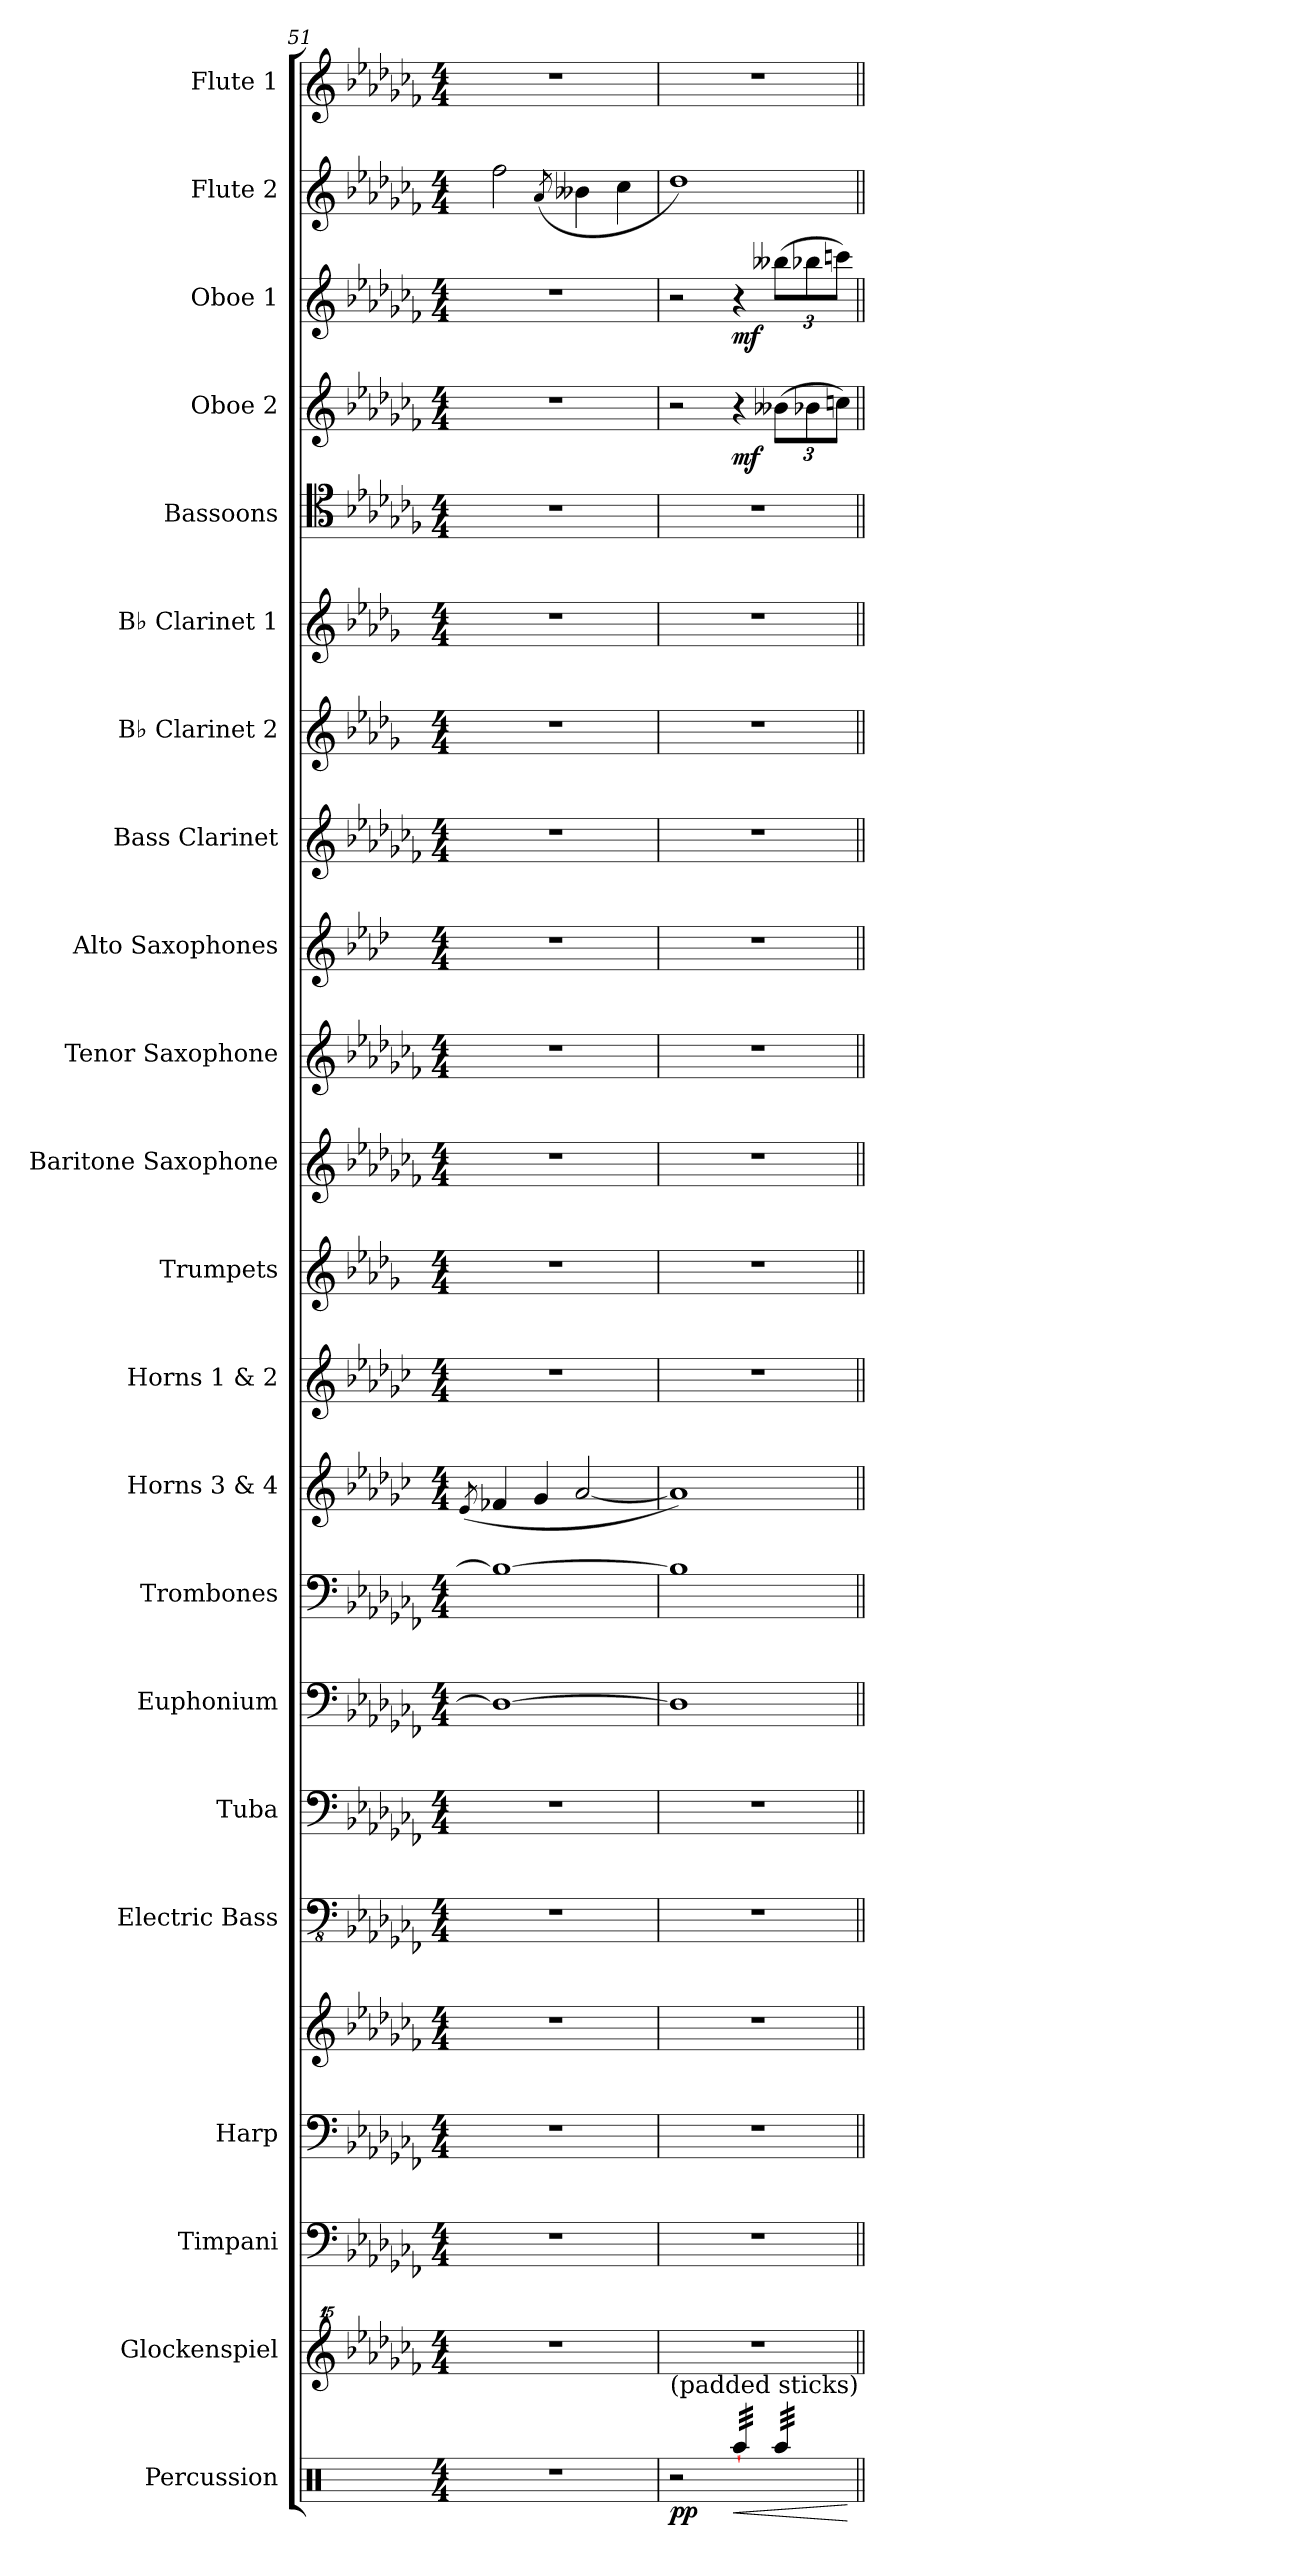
**kern	**dynam	**kern	**kern	**kern	**kern	**kern	**kern	**kern	**kern	**kern	**kern	**kern	**kern	**kern	**kern	**kern	**kern	**kern	**kern	**kern	**dynam	**kern	**dynam	**kern	**kern
*part22	*part22	*part21	*part20	*part19	*part19	*part18	*part17	*part16	*part15	*part14	*part13	*part12	*part11	*part10	*part9	*part8	*part7	*part6	*part5	*part4	*part4	*part3	*part3	*part2	*part1
*staff23	*staff23	*staff22	*staff21	*staff20	*staff19	*staff18	*staff17	*staff16	*staff15	*staff14	*staff13	*staff12	*staff11	*staff10	*staff9	*staff8	*staff7	*staff6	*staff5	*staff4	*staff4	*staff3	*staff3	*staff2	*staff1
*I"Percussion	*	*I"Glockenspiel	*I"Timpani	*I"Harp	*	*I"Electric Bass	*I"Tuba	*I"Euphonium	*I"Trombones	*I"Horns 3 &amp; 4	*I"Horns 1 &amp; 2	*I"Trumpets	*I"Baritone Saxophone	*I"Tenor Saxophone	*I"Alto Saxophones	*I"Bass Clarinet	*I"B♭ Clarinet 2	*I"B♭ Clarinet 1	*I"Bassoons	*I"Oboe 2	*	*I"Oboe 1	*	*I"Flute 2	*I"Flute 1
*I'Perc.	*	*I'Glk.	*I'Timp.	*I'Hrp.	*	*I'El. B.	*I'Tba.	*I'Euph.	*I'Tbns.	*I'Hns. 3/4	*I'Hns. 1/2	*I'Tpts.	*I'Bar. Sax.	*I'T. Sax.	*I'A. Saxes.	*I'B. Cl.	*I'B♭ Cl. 2	*I'B♭ Cl. 1	*I'Bsns.	*I'Ob. 2	*	*I'Ob. 1	*	*I'Fl. 2	*I'Fl. 1
*clefX	*	*clefG^^2	*clefF4	*clefF4	*clefG2	*clefFv4	*clefF4	*clefF4	*clefF4	*clefG2	*clefG2	*clefG2	*clefG2	*clefG2	*clefG2	*clefG2	*clefG2	*clefG2	*clefC4	*clefG2	*	*clefG2	*	*clefG2	*clefG2
*	*	*	*	*	*	*	*	*	*	*ITrd4c7	*ITrd4c7	*ITrd1c2	*ITrd12c21	*ITrd8c14	*ITrd5c9	*ITrd8c14	*ITrd1c2	*ITrd1c2	*	*	*	*	*	*	*
*k[]	*	*k[b-e-a-d-g-c-f-]	*k[b-e-a-d-g-c-f-]	*k[b-e-a-d-g-c-f-]	*k[b-e-a-d-g-c-f-]	*k[b-e-a-d-g-c-f-]	*k[b-e-a-d-g-c-f-]	*k[b-e-a-d-g-c-f-]	*k[b-e-a-d-g-c-f-]	*k[b-e-a-d-g-c-f-]	*k[b-e-a-d-g-c-f-]	*k[b-e-a-d-g-c-f-]	*k[b-e-a-d-g-c-f-]	*k[b-e-a-d-g-c-f-]	*k[b-e-a-d-g-c-f-]	*k[b-e-a-d-g-c-f-]	*k[b-e-a-d-g-c-f-]	*k[b-e-a-d-g-c-f-]	*k[b-e-a-d-g-c-f-]	*k[b-e-a-d-g-c-f-]	*	*k[b-e-a-d-g-c-f-]	*	*k[b-e-a-d-g-c-f-]	*k[b-e-a-d-g-c-f-]
*M4/4	*	*M4/4	*M4/4	*M4/4	*M4/4	*M4/4	*M4/4	*M4/4	*M4/4	*M4/4	*M4/4	*M4/4	*M4/4	*M4/4	*M4/4	*M4/4	*M4/4	*M4/4	*M4/4	*M4/4	*	*M4/4	*	*M4/4	*M4/4
=51	=51	=51	=51	=51	=51	=51	=51	=51	=51	=51	=51	=51	=51	=51	=51	=51	=51	=51	=51	=51	=51	=51	=51	=51	=51
.	.	.	.	.	.	.	.	.	.	(8qA-/	.	.	.	.	.	.	.	.	.	.	.	.	.	.	.
1r	.	1r	1r	1r	1r	1r	1r	1D-_	1B--_	4B--X/	1r	1r	1r	1r	1r	1r	1r	1r	1r	1r	.	1r	.	2ff-\	1r
.	.	.	.	.	.	.	.	.	.	4c-/	.	.	.	.	.	.	.	.	.	.	.	.	.	.	.
.	.	.	.	.	.	.	.	.	.	.	.	.	.	.	.	.	.	.	.	.	.	.	.	(>8qa-/	.
.	.	.	.	.	.	.	.	.	.	[2d-/	.	.	.	.	.	.	.	.	.	.	.	.	.	4b--X\	.
.	.	.	.	.	.	.	.	.	.	.	.	.	.	.	.	.	.	.	.	.	.	.	.	4cc-\	.
=52	=52	=52	=52	=52	=52	=52	=52	=52	=52	=52	=52	=52	=52	=52	=52	=52	=52	=52	=52	=52	=52	=52	=52	=52	=52
!LO:TX:a:t=(padded sticks)	!	!	!	!	!	!	!	!	!	!	!	!	!	!	!	!	!	!	!	!	!	!	!	!	!
!	!LO:DY:b	!	!	!	!	!	!	!	!	!	!	!	!	!	!	!	!	!	!	!	!	!	!	!	!
2r	pp	1r	1r	1r	1r	1r	1r	1D-]	1B--]	1d-])	1r	1r	1r	1r	1r	1r	1r	1r	1r	2r	.	2r	.	1dd-)	1r
!	!LO:HP:b	!	!	!	!	!	!	!	!	!	!	!	!	!	!	!	!	!	!	!	!LO:DY:b	!	!LO:DY:b	!	!
*tremolo	*	*	*	*	*	*	*	*	*	*	*	*	*	*	*	*	*	*	*	*	*	*	*	*	*
[32Raa/LLL	<	.	.	.	.	.	.	.	.	.	.	.	.	.	.	.	.	.	.	4r	mf	4r	mf	.	.
32Raa/	.	.	.	.	.	.	.	.	.	.	.	.	.	.	.	.	.	.	.	.	.	.	.	.	.
32Raa/	.	.	.	.	.	.	.	.	.	.	.	.	.	.	.	.	.	.	.	.	.	.	.	.	.
32Raa/	.	.	.	.	.	.	.	.	.	.	.	.	.	.	.	.	.	.	.	.	.	.	.	.	.
32Raa/	.	.	.	.	.	.	.	.	.	.	.	.	.	.	.	.	.	.	.	.	.	.	.	.	.
32Raa/	.	.	.	.	.	.	.	.	.	.	.	.	.	.	.	.	.	.	.	.	.	.	.	.	.
32Raa/	.	.	.	.	.	.	.	.	.	.	.	.	.	.	.	.	.	.	.	.	.	.	.	.	.
32Raa/JJJ	.	.	.	.	.	.	.	.	.	.	.	.	.	.	.	.	.	.	.	.	.	.	.	.	.
*	*	*	*	*	*	*	*	*	*	*	*	*	*	*	*	*	*	*	*	*Xbrackettup	*	*Xbrackettup	*	*	*
32Raa/LLL	.	.	.	.	.	.	.	.	.	.	.	.	.	.	.	.	.	.	.	(12b--X\L	.	(12bb--X\L	.	.	.
32Raa/	.	.	.	.	.	.	.	.	.	.	.	.	.	.	.	.	.	.	.	.	.	.	.	.	.
32Raa/	.	.	.	.	.	.	.	.	.	.	.	.	.	.	.	.	.	.	.	.	.	.	.	.	.
.	.	.	.	.	.	.	.	.	.	.	.	.	.	.	.	.	.	.	.	12b-X\	.	12bb-X\	.	.	.
32Raa/	.	.	.	.	.	.	.	.	.	.	.	.	.	.	.	.	.	.	.	.	.	.	.	.	.
32Raa/	.	.	.	.	.	.	.	.	.	.	.	.	.	.	.	.	.	.	.	.	.	.	.	.	.
32Raa/	.	.	.	.	.	.	.	.	.	.	.	.	.	.	.	.	.	.	.	.	.	.	.	.	.
.	.	.	.	.	.	.	.	.	.	.	.	.	.	.	.	.	.	.	.	12ccn\J)	.	12cccn\J)	.	.	.
32Raa/	.	.	.	.	.	.	.	.	.	.	.	.	.	.	.	.	.	.	.	.	.	.	.	.	.
32Raa/JJJ	.	.	.	.	.	.	.	.	.	.	.	.	.	.	.	.	.	.	.	.	.	.	.	.	.
*Xtremolo	*	*	*	*	*	*	*	*	*	*	*	*	*	*	*	*	*	*	*	*	*	*	*	*	*
.	[	.	.	.	.	.	.	.	.	.	.	.	.	.	.	.	.	.	.	.	.	.	.	.	.
=||	=||	=||	=||	=||	=||	=||	=||	=||	=||	=||	=||	=||	=||	=||	=||	=||	=||	=||	=||	=||	=||	=||	=||	=||	=||
*-	*-	*-	*-	*-	*-	*-	*-	*-	*-	*-	*-	*-	*-	*-	*-	*-	*-	*-	*-	*-	*-	*-	*-	*-	*-
